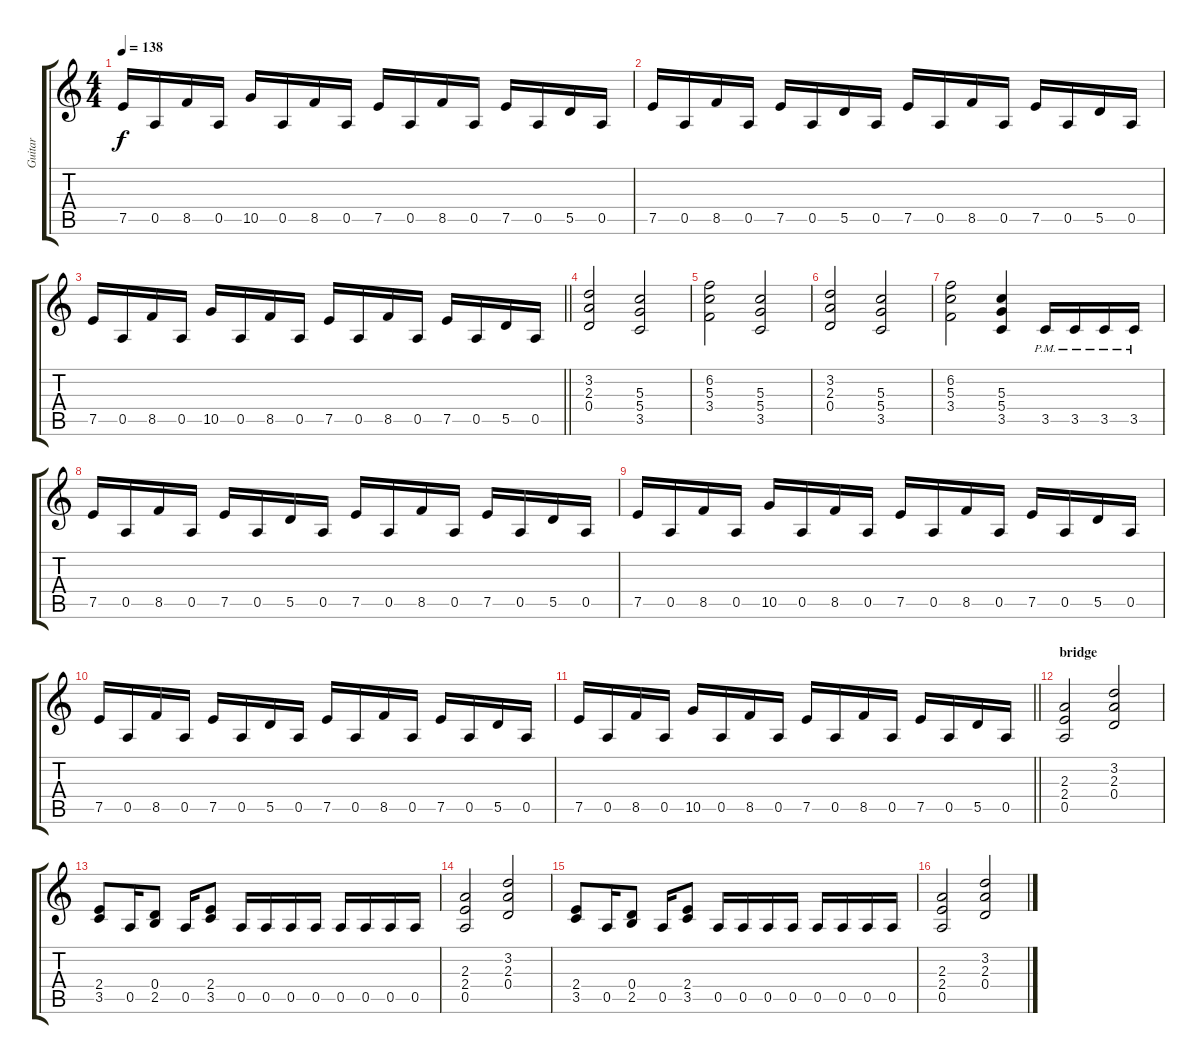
\track ("Guitar" "Guitar") {mute instrument overdrivenguitar}
\staff {score tabs}
\tuning (E4 B3 G3 D3 A2 E2) {hide}
\ts (4 4)
\tempo 138
\clef g2
\ks c
7.5.16{dy f} 0.5.16 8.5.16 0.5.16 10.5.16 0.5.16 8.5.16 0.5.16 7.5.16 0.5.16 8.5.16 0.5.16 7.5.16 0.5.16 5.5.16 0.5.16 |
7.5.16 0.5.16 8.5.16 0.5.16 7.5.16 0.5.16 5.5.16 0.5.16 7.5.16 0.5.16 8.5.16 0.5.16 7.5.16 0.5.16 5.5.16 0.5.16 |
\barLineRight lightlight
7.5.16 0.5.16 8.5.16 0.5.16 10.5.16 0.5.16 8.5.16 0.5.16 7.5.16 0.5.16 8.5.16 0.5.16 7.5.16 0.5.16 5.5.16 0.5.16 |
(3.2 2.3 0.4).2 (5.3 5.4 3.5).2 |
(6.2 5.3 3.4).2 (5.3 5.4 3.5).2 |
(3.2 2.3 0.4).2 (5.3 5.4 3.5).2 |
(6.2 5.3 3.4).2 (5.3 5.4 3.5).4 3.5{pm}.16 3.5{pm}.16 3.5{pm}.16 3.5{pm}.16 |
7.5.16 0.5.16 8.5.16 0.5.16 7.5.16 0.5.16 5.5.16 0.5.16 7.5.16 0.5.16 8.5.16 0.5.16 7.5.16 0.5.16 5.5.16 0.5.16 |
7.5.16 0.5.16 8.5.16 0.5.16 10.5.16 0.5.16 8.5.16 0.5.16 7.5.16 0.5.16 8.5.16 0.5.16 7.5.16 0.5.16 5.5.16 0.5.16 |
7.5.16 0.5.16 8.5.16 0.5.16 7.5.16 0.5.16 5.5.16 0.5.16 7.5.16 0.5.16 8.5.16 0.5.16 7.5.16 0.5.16 5.5.16 0.5.16 |
\barLineRight lightlight
7.5.16 0.5.16 8.5.16 0.5.16 10.5.16 0.5.16 8.5.16 0.5.16 7.5.16 0.5.16 8.5.16 0.5.16 7.5.16 0.5.16 5.5.16 0.5.16 |
\section ("" "bridge")
(2.3 2.4 0.5).2 (3.2 2.3 0.4).2 |
(2.4 3.5).8 0.5.16 (0.4 2.5).8 0.5.16 (2.4 3.5).8 0.5.16 0.5.16 0.5.16 0.5.16 0.5.16 0.5.16 0.5.16 0.5.16 |
(2.3 2.4 0.5).2 (3.2 2.3 0.4).2 |
(2.4 3.5).8 0.5.16 (0.4 2.5).8 0.5.16 (2.4 3.5).8 0.5.16 0.5.16 0.5.16 0.5.16 0.5.16 0.5.16 0.5.16 0.5.16 |
(2.3 2.4 0.5).2 (3.2 2.3 0.4).2
